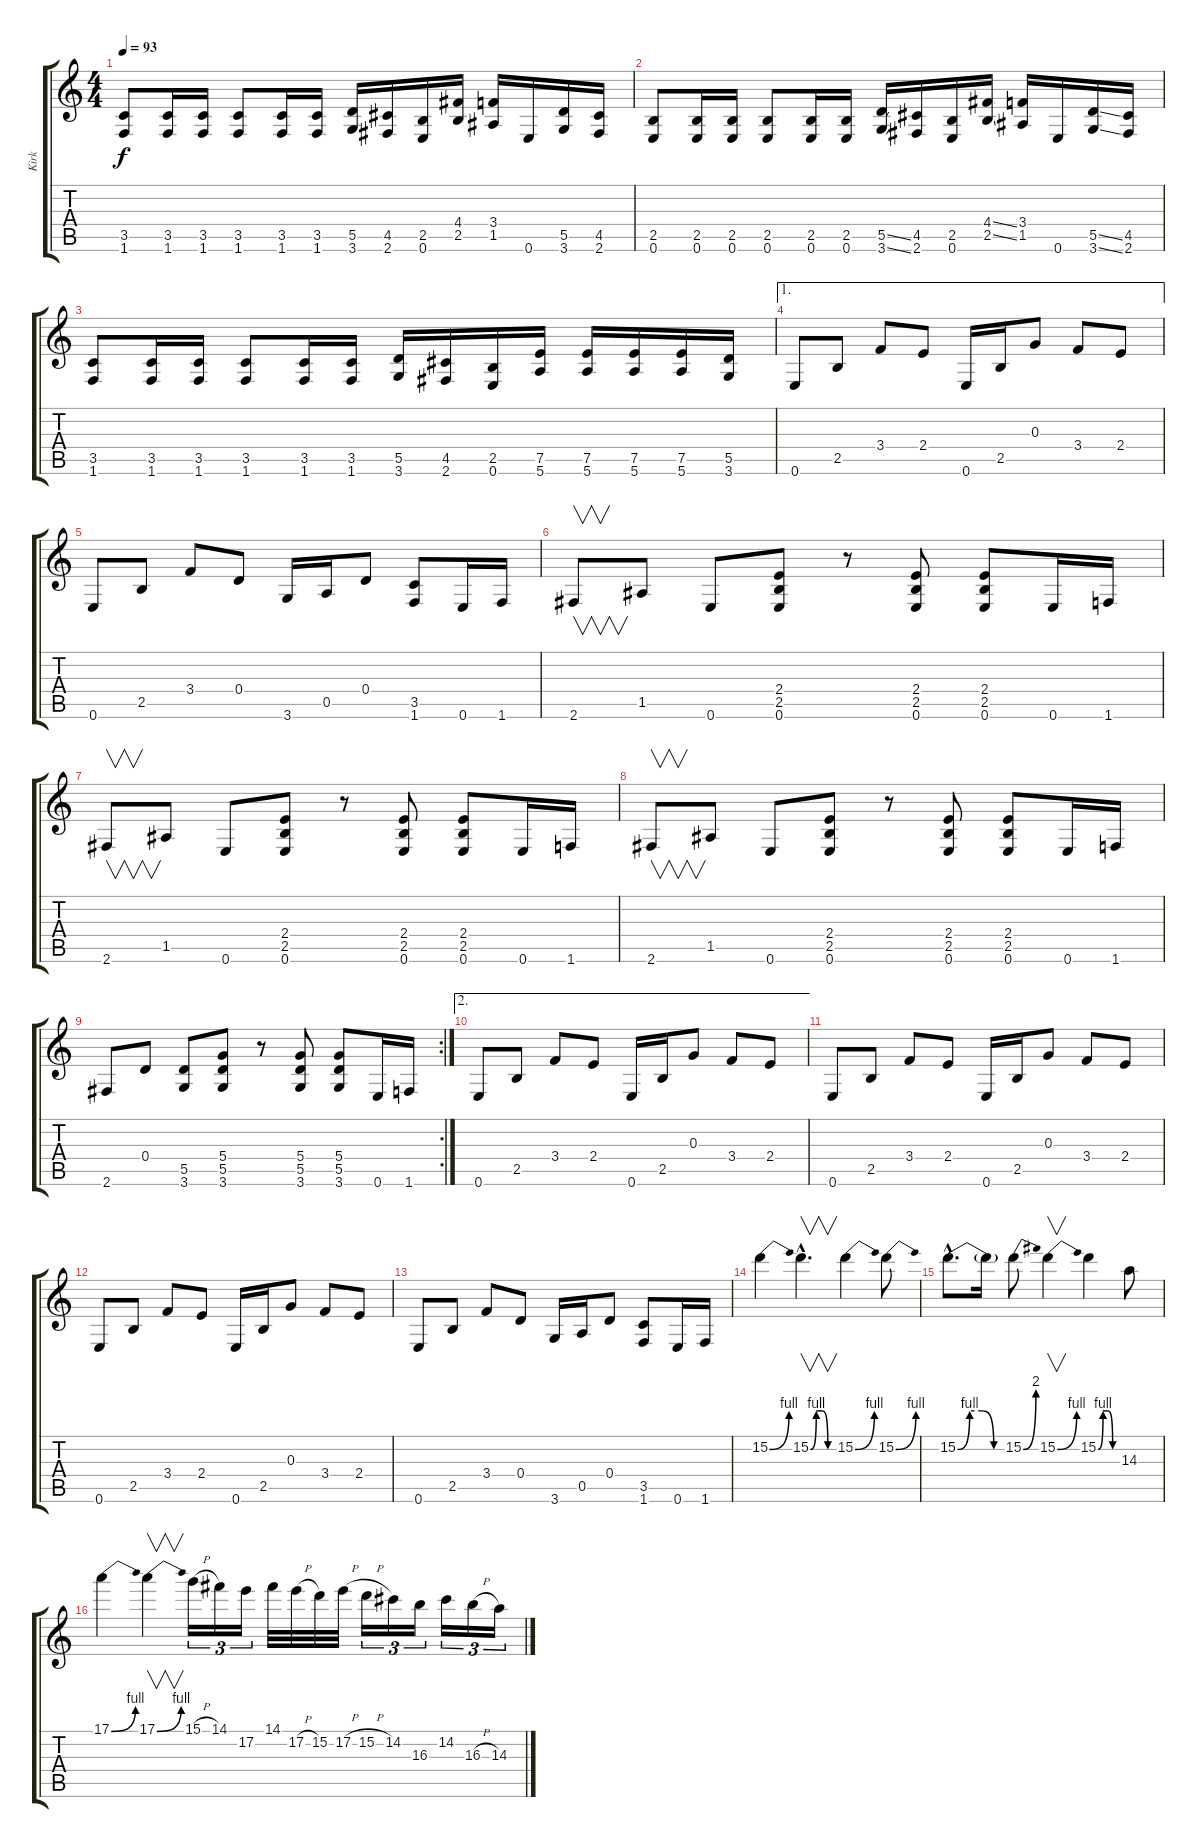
\track ("Kirk" "Kirk") {instrument distortionguitar}
\staff {score tabs}
\tuning (E4 B3 G3 D3 A2 E2) {hide}
\ts (4 4)
\tempo 93
\clef g2
\ks c
(3.5 1.6).8{dy f} (3.5 1.6).16 (3.5 1.6).16 (3.5 1.6).8 (3.5 1.6).16 (3.5 1.6).16 (5.5 3.6).16 (4.5 2.6).16 (2.5 0.6).16 (4.4 2.5).16 (3.4 1.5).16 0.6.16 (5.5 3.6).16 (4.5 2.6).16 |
(2.5 0.6).8 (2.5 0.6).16 (2.5 0.6).16 (2.5 0.6).8 (2.5 0.6).16 (2.5 0.6).16 (5.5{ss} 3.6{ss}).16 (4.5 2.6).16 (2.5 0.6).16 (4.4{ss} 2.5{ss}).16 (3.4 1.5).16 0.6.16 (5.5{ss} 3.6{ss}).16 (4.5 2.6).16 |
(3.5 1.6).8 (3.5 1.6).16 (3.5 1.6).16 (3.5 1.6).8 (3.5 1.6).16 (3.5 1.6).16 (5.5 3.6).16 (4.5 2.6).16 (2.5 0.6).16 (7.5 5.6).16 (7.5 5.6).16 (7.5 5.6).16 (7.5 5.6).16 (5.5 3.6).16 |
\ae 1
0.6.8 2.5.8 3.4.8 2.4.8 0.6.16 2.5.16 0.3.8 3.4.8 2.4.8 |
0.6.8 2.5.8 3.4.8 0.4.8 3.6.16 0.5.16 0.4.8 (3.5 1.6).8 0.6.16 1.6.16 |
2.6.8{v} 1.5.8 0.6.8 (2.4 2.5 0.6).8 r.8 (2.4 2.5 0.6).8 (2.4 2.5 0.6).8 0.6.16 1.6.16 |
2.6.8{v} 1.5.8 0.6.8 (2.4 2.5 0.6).8 r.8 (2.4 2.5 0.6).8 (2.4 2.5 0.6).8 0.6.16 1.6.16 |
2.6.8{v} 1.5.8 0.6.8 (2.4 2.5 0.6).8 r.8 (2.4 2.5 0.6).8 (2.4 2.5 0.6).8 0.6.16 1.6.16 |
\rc 2
2.6.8 0.4.8 (5.5 3.6).8 (5.4 5.5 3.6).8 r.8 (5.4 5.5 3.6).8 (5.4 5.5 3.6).8 0.6.16 1.6.16 |
\ae 2
0.6.8 2.5.8 3.4.8 2.4.8 0.6.16 2.5.16 0.3.8 3.4.8 2.4.8 |
0.6.8 2.5.8 3.4.8 2.4.8 0.6.16 2.5.16 0.3.8 3.4.8 2.4.8 |
0.6.8 2.5.8 3.4.8 2.4.8 0.6.16 2.5.16 0.3.8 3.4.8 2.4.8 |
0.6.8 2.5.8 3.4.8 0.4.8 3.6.16 0.5.16 0.4.8 (3.5 1.6).8 0.6.16 1.6.16 |
15.2{be (bend 0 0 60 4)}.4 15.2{be (custom 0 0 15 4 30 4 45 0 60 0) hac}.4{v d} 15.2{be (bend 0 0 60 4)}.4 15.2{be (bend 0 0 60 4)}.8 |
15.2{be (custom 0 0 15 4 30 4 45 0 60 0) hac}.8{d} 15.2{t}.16 15.2{be (bend 0 0 60 8)}.8 15.2{be (bend 0 0 60 4)}.4{v} 15.2{be (custom 0 0 15 4 30 4 45 0 60 0)}.4 14.3.8 |
17.1{be (bend 0 0 60 4)}.4 17.1{be (bend 0 0 60 4)}.4{v} 15.1{h}.16{tu (3 2)} 14.1.16{tu (3 2)} 17.2.16{tu (3 2)} 14.1.32 17.2{h}.32 15.2.32 17.2{h}.32 15.2{h}.16{tu (3 2)} 14.2.16{tu (3 2)} 16.3.16{tu (3 2)} 14.2.16{tu (3 2)} 16.3{h}.16{tu (3 2)} 14.3.16{tu (3 2)}
